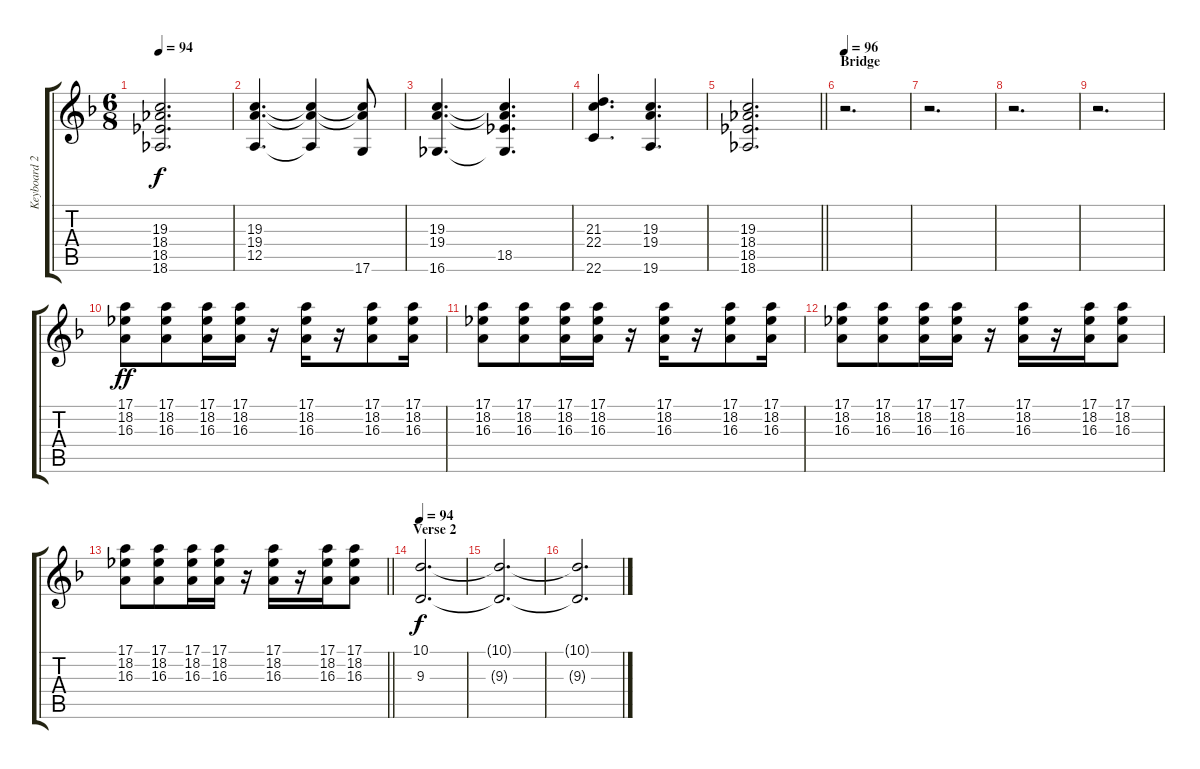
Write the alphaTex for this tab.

\track ("Keyboard 2" "Keyboard 2") {instrument rockorgan}
\staff {score tabs}
\tuning (E4 A3 F3 D3 A2 D2) {hide}
\ts (6 8)
\tempo 94
\clef g2
\ks dminor
(19.3 18.4 18.5 18.6).2{d dy f} |
(19.3 19.4 12.5).4{d} (19.3{t} 19.4{t} 12.5{t}).4 (19.3{t} 19.4{t} 17.6).8 |
(19.3 19.4 16.6).4{d} (19.3{t} 19.4{t} 18.5 16.6{t}).4{d} |
(21.3 22.4 22.6).4{d} (19.3 19.4 19.6).4{d} |
\barLineRight lightlight
(19.3 18.4 18.5 18.6).2{d} |
\section ("" "Bridge")
\tempo 96
r.2{d} |
r.2{d} |
r.2{d} |
r.2{d} |
(17.1 18.2 16.3).8{dy ff} (17.1 18.2 16.3).8 (17.1 18.2 16.3).16 (17.1 18.2 16.3).16 r.16 (17.1 18.2 16.3).16 r.16 (17.1 18.2 16.3).8 (17.1 18.2 16.3).16 |
(17.1 18.2 16.3).8 (17.1 18.2 16.3).8 (17.1 18.2 16.3).16 (17.1 18.2 16.3).16 r.16 (17.1 18.2 16.3).16 r.16 (17.1 18.2 16.3).8 (17.1 18.2 16.3).16 |
(17.1 18.2 16.3).8 (17.1 18.2 16.3).8 (17.1 18.2 16.3).16 (17.1 18.2 16.3).16 r.16 (17.1 18.2 16.3).16 r.16 (17.1 18.2 16.3).16 (17.1 18.2 16.3).8 |
\barLineRight lightlight
(17.1 18.2 16.3).8 (17.1 18.2 16.3).8 (17.1 18.2 16.3).16 (17.1 18.2 16.3).16 r.16 (17.1 18.2 16.3).16 r.16 (17.1 18.2 16.3).16 (17.1 18.2 16.3).8 |
\section ("" "Verse 2")
\tempo 94
(10.1 9.3).2{d dy f volume 9} |
(10.1{t} 9.3{t}).2{d} |
(10.1{t} 9.3{t}).2{d}
